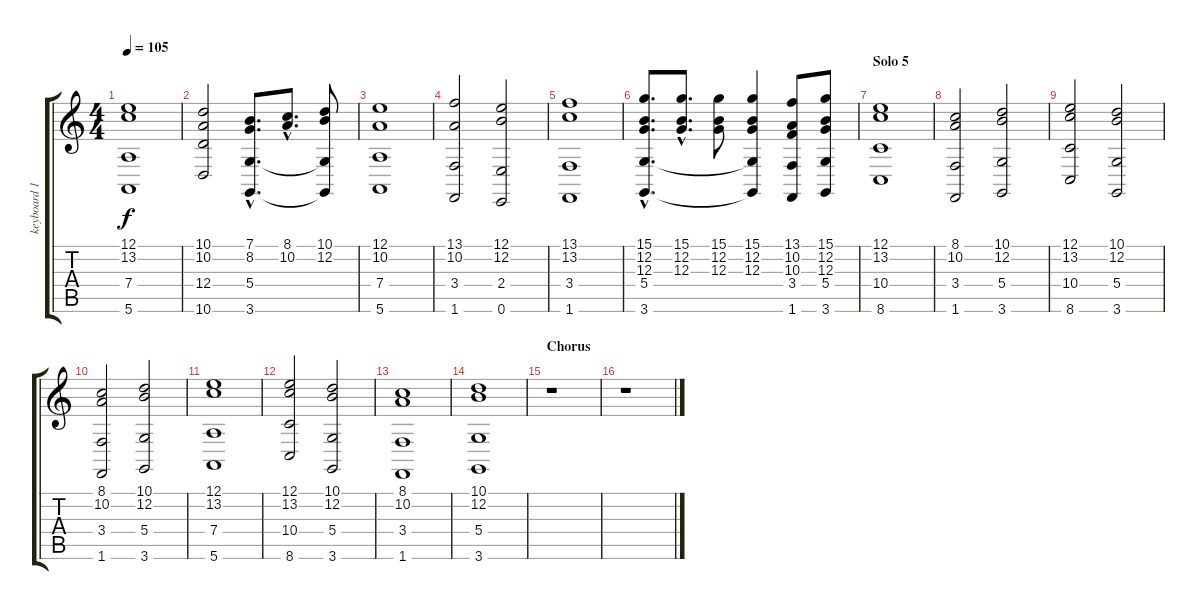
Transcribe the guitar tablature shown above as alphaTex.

\track ("keyboard 1" "keyboard 1") {instrument stringensemble1}
\staff {score tabs}
\tuning (E4 B3 G3 D3 A2 E2) {hide}
\ts (4 4)
\tempo 105
\clef g2
\ks c
(12.1 13.2 7.4 5.6).1{dy f} |
(10.1 10.2 12.4 10.6).2 (7.1{hac} 8.2{hac} 5.4{hac} 3.6{hac}).8{d} (8.1{hac} 10.2{hac}).8{d} (10.1 12.2 5.4{t} 3.6{t}).8 |
(12.1 10.2 7.4 5.6).1 |
(13.1 10.2 3.4 1.6).2 (12.1 12.2 2.4 0.6).2 |
(13.1 13.2 3.4 1.6).1 |
(15.1{hac} 12.2{hac} 12.3{hac} 5.4{hac} 3.6{hac}).8{d} (15.1{hac} 12.2{hac} 12.3{hac}).8{d} (15.1 12.2 12.3).8 (15.1 12.2 12.3 5.4{t} 3.6{t}).4 (13.1 10.2 10.3 3.4 1.6).8 (15.1 12.2 12.3 5.4 3.6).8 |
\section ("" "Solo 5")
(12.1 13.2 10.4 8.6).1 |
(8.1 10.2 3.4 1.6).2 (10.1 12.2 5.4 3.6).2 |
(12.1 13.2 10.4 8.6).2 (10.1 12.2 5.4 3.6).2 |
(8.1 10.2 3.4 1.6).2 (10.1 12.2 5.4 3.6).2 |
(12.1 13.2 7.4 5.6).1 |
(12.1 13.2 10.4 8.6).2 (10.1 12.2 5.4 3.6).2 |
(8.1 10.2 3.4 1.6).1 |
(10.1 12.2 5.4 3.6).1 |
\section ("" "Chorus")
r.1 |
r.1
